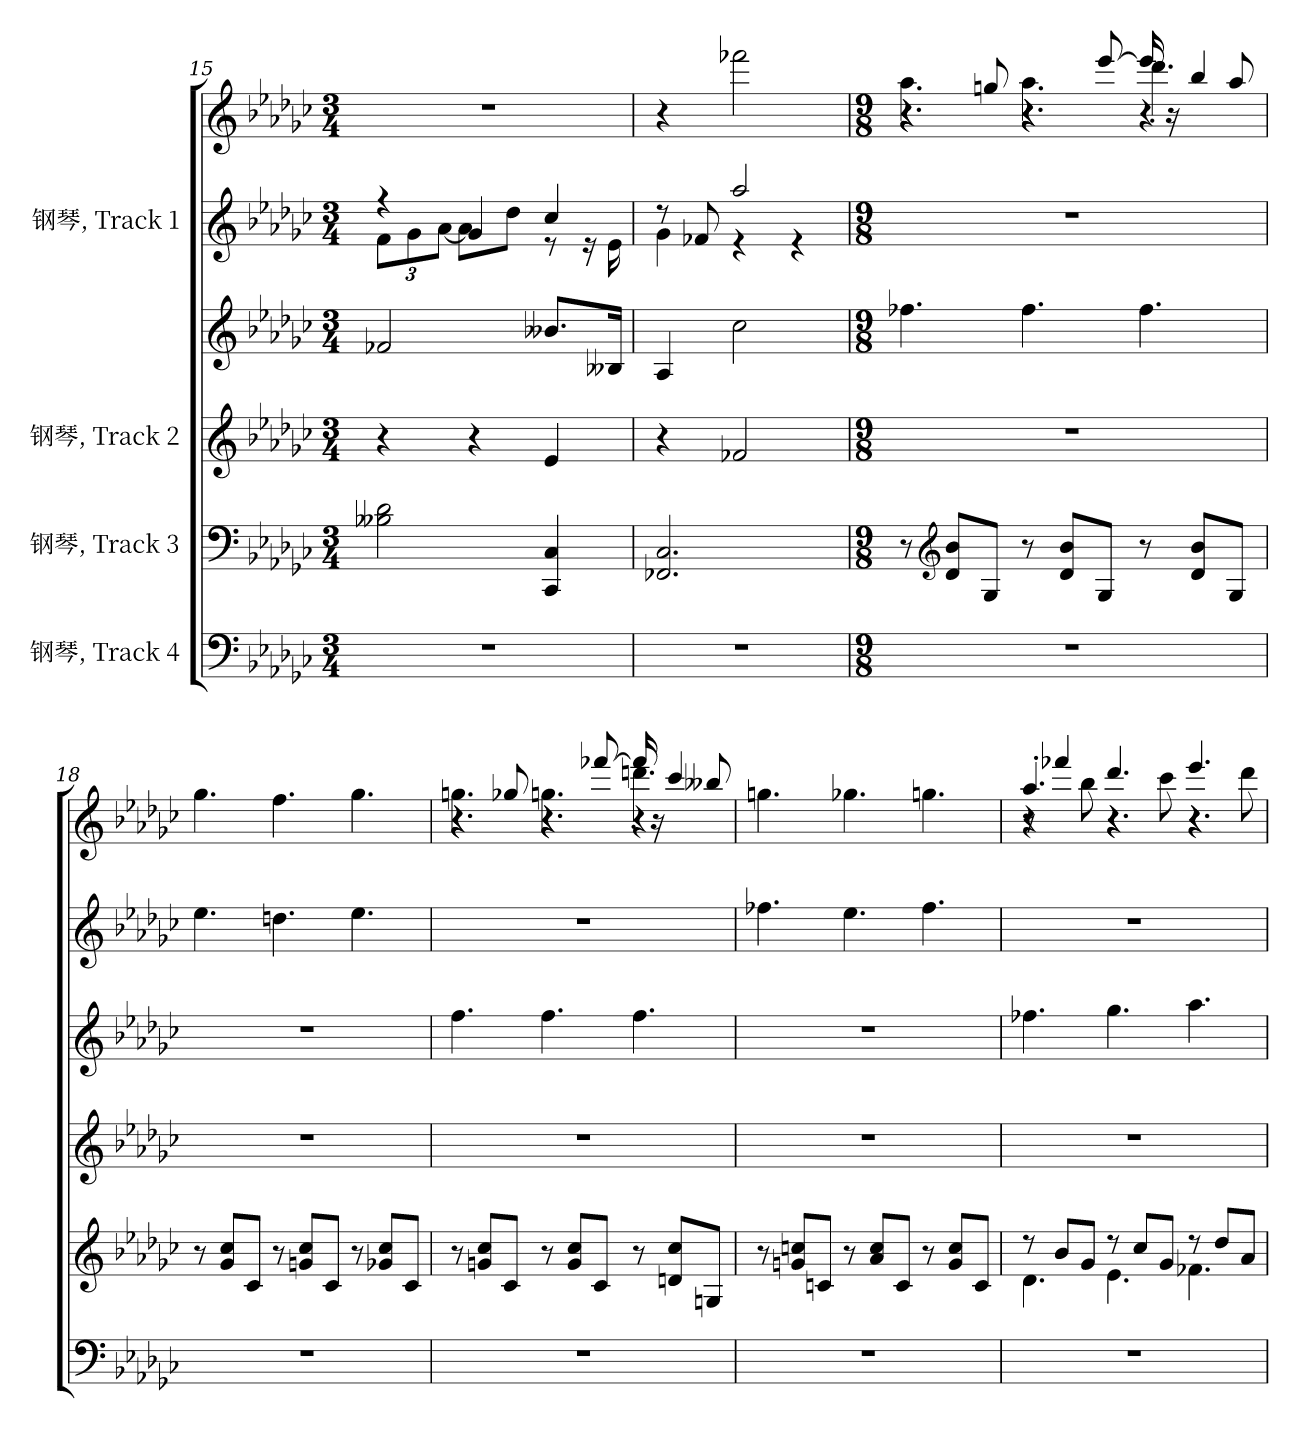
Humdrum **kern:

**kern	**kern	**kern	**kern	**kern	**kern
*part4	*part3	*part2	*part2	*part1	*part1
*staff6	*staff5	*staff4	*staff3	*staff2	*staff1
*I"钢琴, Track 4	*I"钢琴, Track 3	*I"钢琴, Track 2	*	*I"钢琴, Track 1	*
!!LO:LB:g=z
*clefF4	*clefF4	*clefG2	*clefG2	*clefG2	*clefG2
*k[b-e-a-d-g-c-]	*k[b-e-a-d-g-c-]	*k[b-e-a-d-g-c-]	*k[b-e-a-d-g-c-]	*k[b-e-a-d-g-c-]	*k[b-e-a-d-g-c-]
*M3/4	*M3/4	*M3/4	*M3/4	*M3/4	*M3/4
=15	=15	=15	=15	=15	=15
*	*	*	*	*^	*
*	*	*	*	*	*Xbrackettup	*
2.r	2B--X\ 2d-\	4r	2f-X/	4r	12f\L	2.r
.	.	.	.	.	12g-\	.
.	.	.	.	.	[12a-\J	.
.	.	4r	.	4g-/	8a-\L]	.
.	.	.	.	.	8dd-\J	.
.	4CC-/ 4C-/	4e-/	8.b--X/L	4cc-/	8r	.
.	.	.	.	.	16r	.
.	.	.	16B--X/Jk	.	16e-\	.
=16	=16	=16	=16	=16	=16	=16
2.r	2.FF-X/ 2.C-/	4r	4A-/	8r	4g-\	4r
.	.	.	.	8f-X/	.	.
*	*	*	*	*	*	*MM41
.	.	2f-X/	2cc-\	2aa-/	4r	2fff-X\
.	.	.	.	.	4r	.
*	*	*	*	*v	*v	*
=17	=17	=17	=17	=17	=17
*M9/8	*M9/8	*M9/8	*M9/8	*M9/8	*M9/8
*	*	*	*	*	*MM160
*	*	*	*	*	*^
*	*	*	*	*	*	*^
8%9r	8r	8%9r	4.ff-X\	8%9r	4.r	4.aa-\	4r
*	*clefG2	*	*	*	*	*	*
.	8d-/ 8b-/L	.	.	.	.	.	.
.	8G-/J	.	.	.	.	.	8ggn/
.	8r	.	4.ff-\	.	4r	4.aa-\	4.r
.	8d-/ 8b-/L	.	.	.	.	.	.
.	8G-/J	.	.	.	[8eee-/	.	.
.	8r	.	4.ff-\	.	16eee-/]	4.ddd-'\	4r
.	.	.	.	.	16r	.	.
.	8d-/ 8b-/L	.	.	.	4bb-/	.	.
.	8G-/J	.	.	.	.	.	8aa-/
*	*	*	*	*	*v	*v	*v
!!LO:PB:g=z
=18	=18	=18	=18	=18	=18
8%9r	8r	8%9r	8%9r	4.ee-\	4.gg-\
.	8g-/ 8cc-/L	.	.	.	.
.	8c-/J	.	.	.	.
.	8r	.	.	4.ddn\	4.ff\
.	8gn/ 8cc-/L	.	.	.	.
.	8c-/J	.	.	.	.
.	8r	.	.	4.ee-\	4.gg-\
.	8g-X/ 8cc-/L	.	.	.	.
.	8c-/J	.	.	.	.
=19	=19	=19	=19	=19	=19
*	*	*	*	*	*^
*	*	*	*	*	*	*^
8%9r	8r	8%9r	4.ff\	8%9r	4.r	4.ggn\	4r
.	8gn/ 8cc-/L	.	.	.	.	.	.
.	8c-/J	.	.	.	.	.	8gg-X/
.	8r	.	4.ff\	.	4r	4.ggn\	4.r
.	8g/ 8cc-/L	.	.	.	.	.	.
.	8c-/J	.	.	.	[8fff-X/	.	.
.	8r	.	4.ff\	.	16fff-/]	4.dddn'\	4r
.	.	.	.	.	16r	.	.
.	8dn/ 8cc-/L	.	.	.	4ccc-/	.	.
.	8Gn/J	.	.	.	.	.	8bb--X/
*	*	*	*	*	*v	*v	*v
=20	=20	=20	=20	=20	=20
8%9r	8r	8%9r	8%9r	4.ff-X\	4.ggn\
.	8gn/ 8ccn/L	.	.	.	.
.	8cn/J	.	.	.	.
.	8r	.	.	4.ee-\	4.gg-X\
.	8a-/ 8cc/L	.	.	.	.
.	8c/J	.	.	.	.
.	8r	.	.	4.ff-\	4.ggn\
.	8g/ 8cc/L	.	.	.	.
.	8c/J	.	.	.	.
!!LO:LB:g=z
=21	=21	=21	=21	=21	=21
*	*	*	*	*	*MM165
*	*^	*	*	*	*^
*	*	*	*	*	*	*	*^
8%9r	8r	4.d-\	8%9r	4.ff-X\	8%9r	8r	4r	4.aa-'/
.	8b-/L	.	.	.	.	4fff-X/	.	.
*	*	*	*	*	*	*MM170	*	*
.	8g-/J	.	.	.	.	.	8bb-\	.
.	8r	4.e-\	.	4.gg-\	.	4.ddd-/	4r	4.r
.	8cc-/L	.	.	.	.	.	.	.
.	8g-/J	.	.	.	.	.	8ccc-\	.
*	*	*	*	*	*	*MM176	*	*
.	8r	4.f-X\	.	4.aa-\	.	4.eee-/	4r	4.r
.	8dd-/L	.	.	.	.	.	.	.
*	*	*	*	*	*	*MM177	*	*
.	8a-/J	.	.	.	.	.	8ddd-\	.
*	*v	*v	*	*	*	*v	*v	*v
=	=	=	=	=	=
*-	*-	*-	*-	*-	*-
